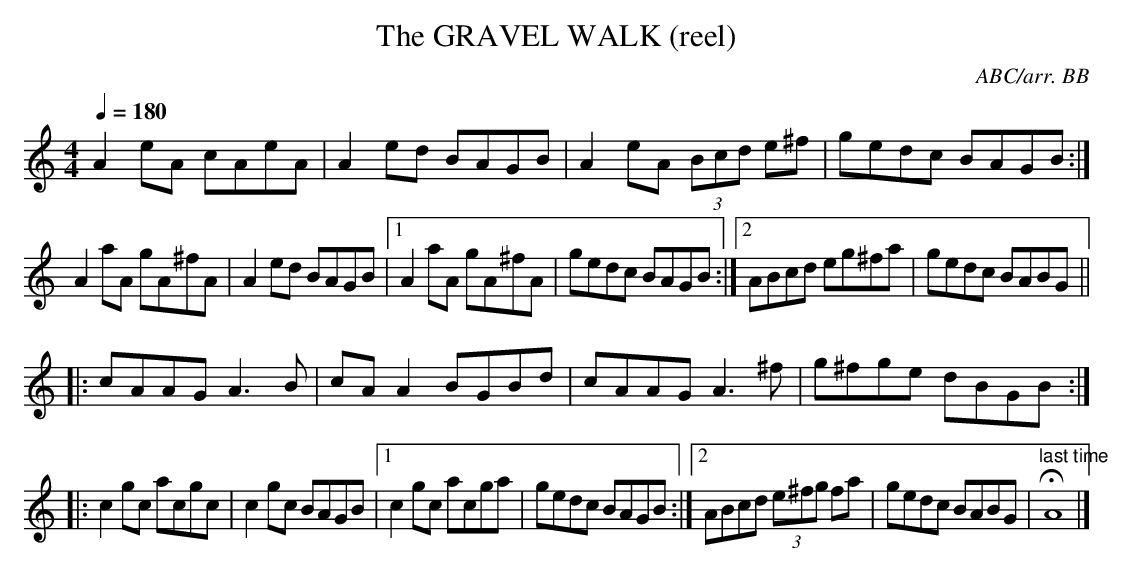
X:1
T:GRAVEL WALK (reel), The
C:ABC/arr. BB
M:4/4
L:1/8
Q:1/4=180
K:Am
A2eA cAeA|A2ed BAGB|A2eA (3Bcd e^f|gedc BAGB :|
A2aA gA^fA|A2ed BAGB|1 A2aA gA^fA|gedc BAGB :|\
[2 ABcd eg^fa|gedc BABG ||
|:cAAG A3B|cAA2 BGBd|cAAG A3^f|g^fge dBGB :|
|:c2gc acgc|c2gc BAGB|1 c2gc acga|gedc BAGB :|\
[2 ABcd (3e^fg fa|gedc BABG|"last time"HA8|]
